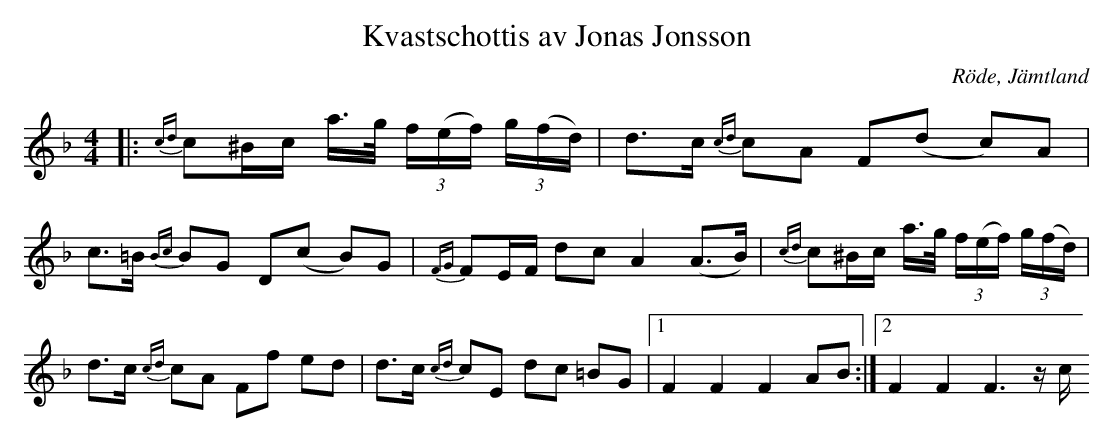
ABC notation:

X:1
T:Kvastschottis av Jonas Jonsson
O:Röde, Jämtland
M:4/4
L:1/16
K:F
|: {cd}c2^Bc a>g (3f(ef) (3g(fd) | d2>c2 {cd}c2A2 F2(d2- c2)A2 | c2>=B2 {Bc}B2G2 D2(c2- B2)G2 | {FG}F2EF d2c2 A4 (A2>B2) | {cd}c2^Bc a>g (3f(ef) (3g(fd) | d2>c2 {cd}c2A2 F2f2 e2d2 | d2>c2 {cd}c2E2 d2c2 =B2G2 |1 F4 F4 F4 A2B2 :|2 F4 F4 F4> z2c
